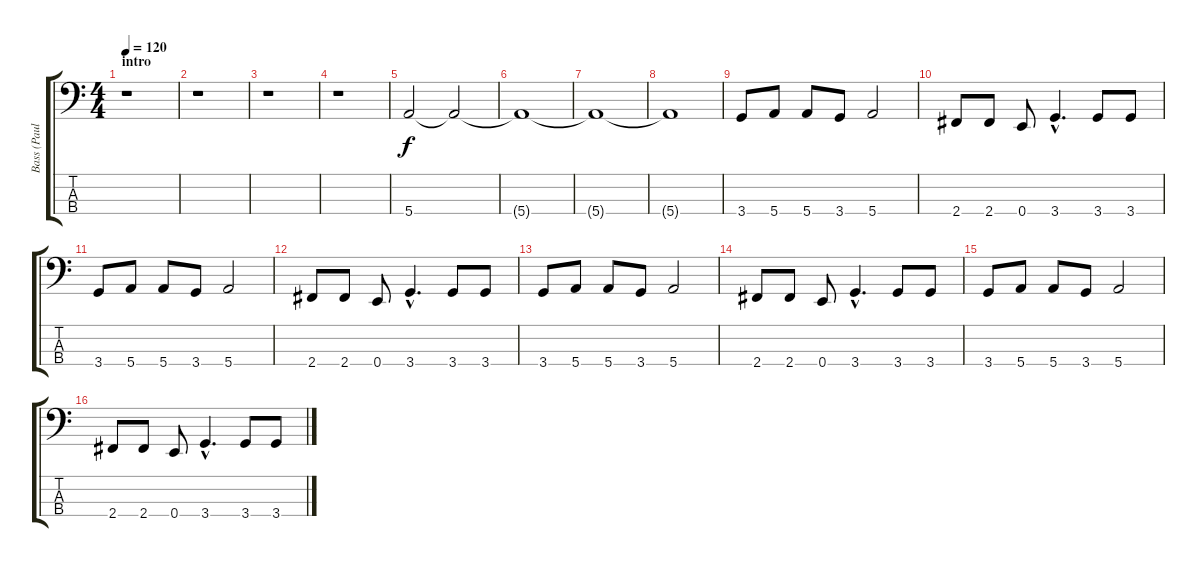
\track ("Bass (Paul McGuigan)" "Bass (Paul") {instrument electricbassfinger}
\staff {score tabs}
\tuning (G2 D2 A1 E1) {hide}
\ts (4 4)
\section ("" "intro")
\tempo 120
\clef f4
\ks c
r.1{dy f instrument electricbassfinger} |
r.1 |
r.1 |
r.1 |
5.4.2 5.4{t}.2 |
5.4{t}.1 |
5.4{t}.1 |
5.4{t}.1 |
3.4.8 5.4.8 5.4.8 3.4.8 5.4.2 |
2.4.8 2.4.8 0.4.8 3.4{hac}.4{d} 3.4.8 3.4.8 |
3.4.8 5.4.8 5.4.8 3.4.8 5.4.2 |
2.4.8 2.4.8 0.4.8 3.4{hac}.4{d} 3.4.8 3.4.8 |
3.4.8 5.4.8 5.4.8 3.4.8 5.4.2 |
2.4.8 2.4.8 0.4.8 3.4{hac}.4{d} 3.4.8 3.4.8 |
3.4.8 5.4.8 5.4.8 3.4.8 5.4.2 |
2.4.8 2.4.8 0.4.8 3.4{hac}.4{d} 3.4.8 3.4.8
